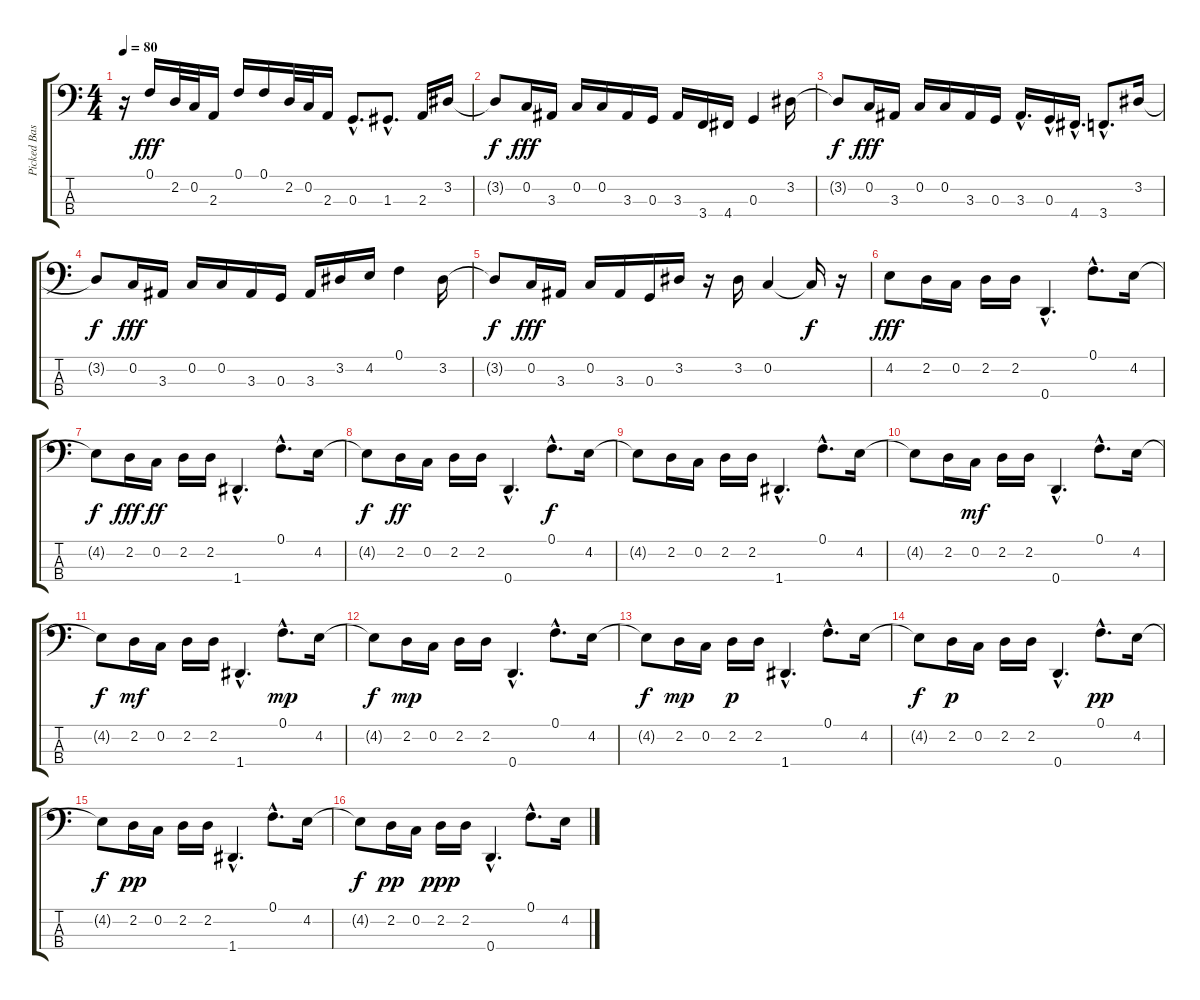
\track ("Picked Bass" "Picked Bas") {instrument electricbasspick}
\staff {score tabs}
\tuning (F2 C2 G1 D1) {hide}
\ts (4 4)
\tempo 80
\clef f4
\ks c
r.16{dy fff} 0.1.16 2.2.32 0.2.32 2.3.16 0.1.16 0.1.16 2.2.32 0.2.32 2.3.16 0.3{hac}.8{d} 1.3{hac}.8{d} 2.3.16 3.2.16 |
3.2{t}.8{dy f} 0.2.16{dy fff} 3.3.16 0.2.16 0.2.16 3.3.16 0.3.16 3.3.16 3.4.16 4.4.16 0.3.4 3.2.16 |
3.2{t}.8{dy f} 0.2.16{dy fff} 3.3.16 0.2.16 0.2.16 3.3.16 0.3.16 3.3{hac}.16{d} 0.3{hac}.16 4.4{hac}.16{d} 3.4{hac}.8{d} 3.2.16 |
3.2{t}.8{dy f} 0.2.16{dy fff} 3.3.16 0.2.16 0.2.16 3.3.16 0.3.16 3.3.16 3.2.16 4.2.16 0.1.4 3.2.16 |
3.2{t}.8{dy f} 0.2.16{dy fff} 3.3.16 0.2.16 3.3.16 0.3.16 3.2.16 r.16 3.2.16 0.2.4 0.2{t}.16{dy f} r.16 |
4.2.8{dy fff} 2.2.16 0.2.16 2.2.16 2.2.16 0.4{hac}.4{d} 0.1{hac}.8{d} 4.2.16 |
4.2{t}.8{dy f} 2.2.16{dy fff} 0.2.16{dy ff} 2.2.16 2.2.16 1.4{hac}.4{d} 0.1{hac}.8{d} 4.2.16 |
4.2{t}.8{dy f} 2.2.16{dy ff} 0.2.16 2.2.16 2.2.16 0.4{hac}.4{d} 0.1{hac}.8{d dy f} 4.2.16 |
4.2{t}.8 2.2.16 0.2.16 2.2.16 2.2.16 1.4{hac}.4{d} 0.1{hac}.8{d} 4.2.16 |
4.2{t}.8 2.2.16 0.2.16{dy mf} 2.2.16 2.2.16 0.4{hac}.4{d} 0.1{hac}.8{d} 4.2.16 |
4.2{t}.8{dy f} 2.2.16{dy mf} 0.2.16 2.2.16 2.2.16 1.4{hac}.4{d} 0.1{hac}.8{d dy mp} 4.2.16 |
4.2{t}.8{dy f} 2.2.16{dy mp} 0.2.16 2.2.16 2.2.16 0.4{hac}.4{d} 0.1{hac}.8{d} 4.2.16 |
4.2{t}.8{dy f} 2.2.16{dy mp} 0.2.16 2.2.16{dy p} 2.2.16 1.4{hac}.4{d} 0.1{hac}.8{d} 4.2.16 |
4.2{t}.8{dy f} 2.2.16{dy p} 0.2.16 2.2.16 2.2.16 0.4{hac}.4{d} 0.1{hac}.8{d dy pp} 4.2.16 |
4.2{t}.8{dy f} 2.2.16{dy pp} 0.2.16 2.2.16 2.2.16 1.4{hac}.4{d} 0.1{hac}.8{d} 4.2.16 |
4.2{t}.8{dy f} 2.2.16{dy pp} 0.2.16 2.2.16{dy ppp} 2.2.16 0.4{hac}.4{d} 0.1{hac}.8{d} 4.2.16
